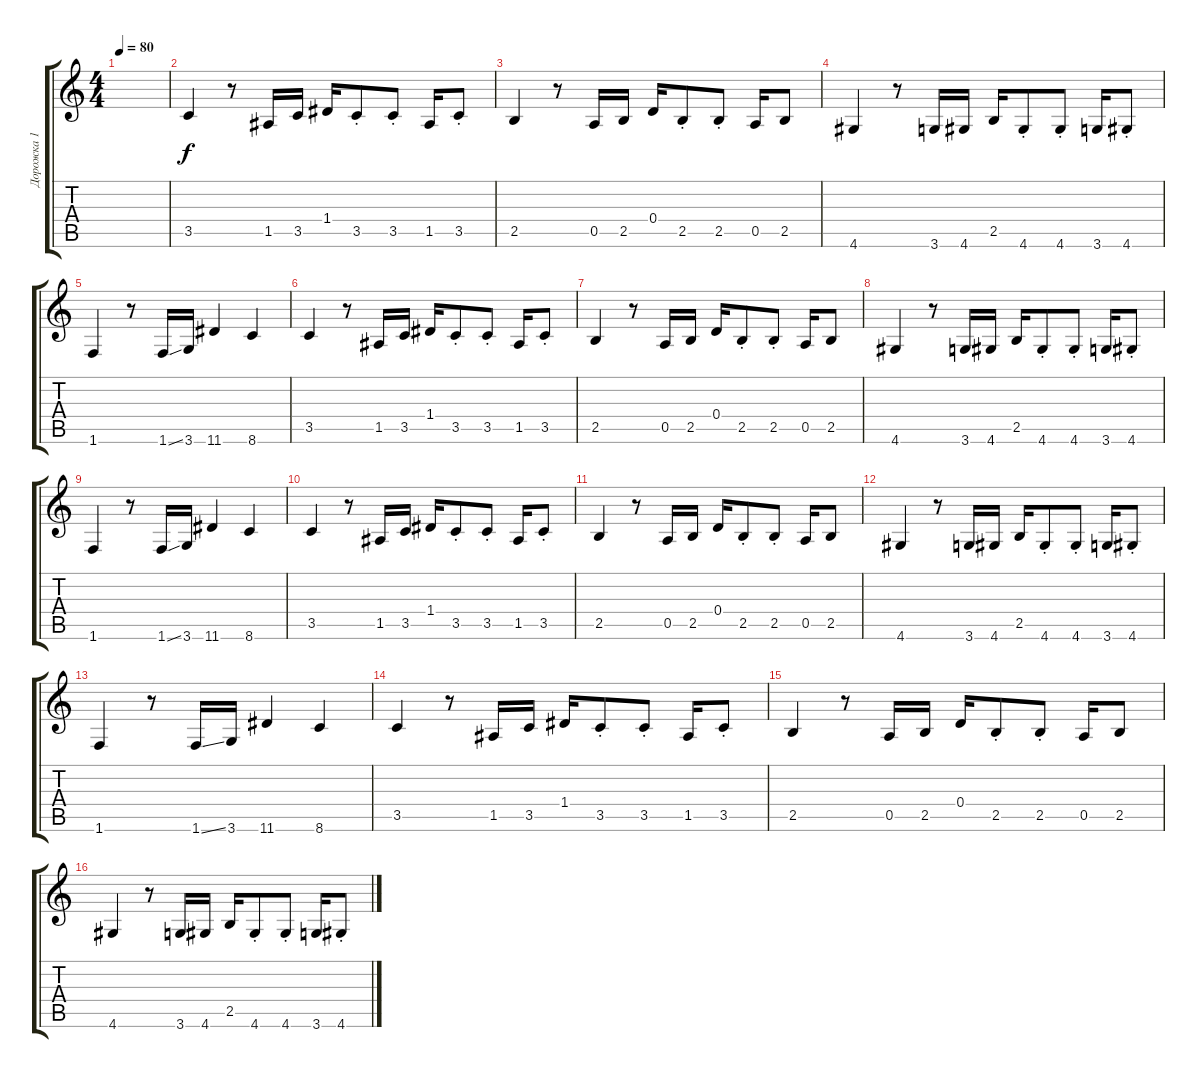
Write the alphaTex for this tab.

\track ("Дорожка 1" "Дорожка 1") {instrument distortionguitar}
\staff {score tabs}
\tuning (E4 B3 G3 D3 A2 E2) {hide}
\ts (4 4)
\tempo 80
\clef g2
\ks c
|
3.5.4 r.8 1.5.16 3.5.16 1.4.16 3.5{st}.8 3.5{st}.8 1.5.16 3.5{st}.8 |
2.5.4 r.8 0.5.16 2.5.16 0.4.16 2.5{st}.8 2.5{st}.8 0.5.16 2.5.8 |
4.6.4 r.8 3.6.16 4.6.16 2.5.16 4.6{st}.8 4.6{st}.8 3.6.16 4.6{st}.8 |
1.6.4 r.8 1.6{ss}.16 3.6.16 11.6.4 8.6.4 |
3.5.4 r.8 1.5.16 3.5.16 1.4.16 3.5{st}.8 3.5{st}.8 1.5.16 3.5{st}.8 |
2.5.4 r.8 0.5.16 2.5.16 0.4.16 2.5{st}.8 2.5{st}.8 0.5.16 2.5.8 |
4.6.4 r.8 3.6.16 4.6.16 2.5.16 4.6{st}.8 4.6{st}.8 3.6.16 4.6{st}.8 |
1.6.4 r.8 1.6{ss}.16 3.6.16 11.6.4 8.6.4 |
3.5.4 r.8 1.5.16 3.5.16 1.4.16 3.5{st}.8 3.5{st}.8 1.5.16 3.5{st}.8 |
2.5.4 r.8 0.5.16 2.5.16 0.4.16 2.5{st}.8 2.5{st}.8 0.5.16 2.5.8 |
4.6.4 r.8 3.6.16 4.6.16 2.5.16 4.6{st}.8 4.6{st}.8 3.6.16 4.6{st}.8 |
1.6.4 r.8 1.6{ss}.16 3.6.16 11.6.4 8.6.4 |
3.5.4 r.8 1.5.16 3.5.16 1.4.16 3.5{st}.8 3.5{st}.8 1.5.16 3.5{st}.8 |
2.5.4 r.8 0.5.16 2.5.16 0.4.16 2.5{st}.8 2.5{st}.8 0.5.16 2.5.8 |
4.6.4 r.8 3.6.16 4.6.16 2.5.16 4.6{st}.8 4.6{st}.8 3.6.16 4.6{st}.8
